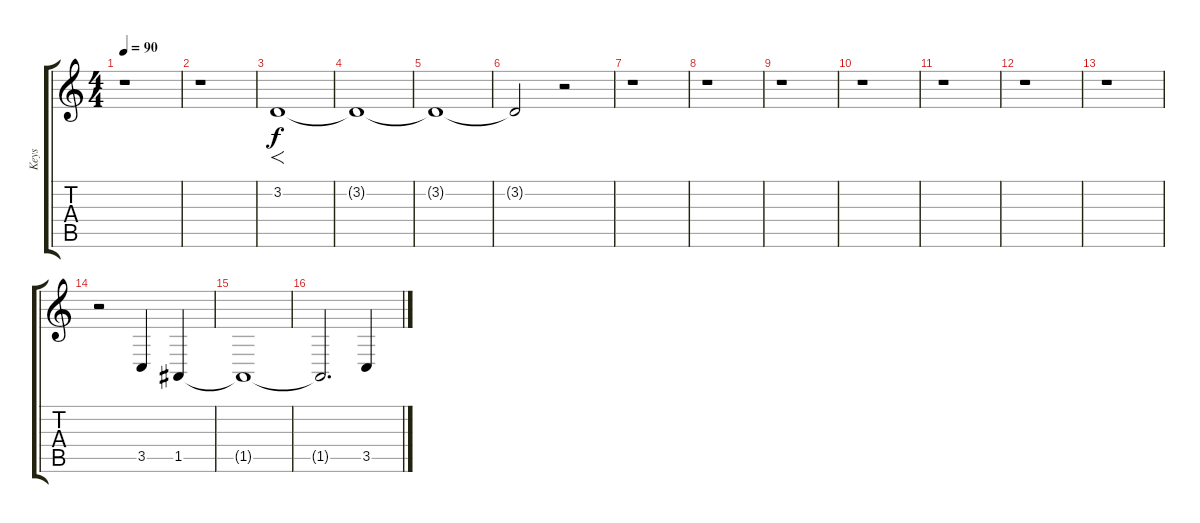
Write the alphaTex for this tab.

\track ("Keys" "Keys") {instrument synthstrings2}
\staff {score tabs}
\tuning (E4 B3 G3 D3 A2 E2) {hide}
\ts (4 4)
\tempo 90
\clef g2
\ks c
r.1{dy f instrument synthstrings2} |
r.1 |
3.2.1{f} |
3.2{t}.1 |
3.2{t}.1 |
3.2{t}.2 r.2 |
r.1 |
r.1 |
r.1 |
r.1 |
r.1 |
r.1 |
r.1 |
r.2 3.5.4 1.5.4 |
1.5{t}.1 |
1.5{t}.2{d} 3.5.4
